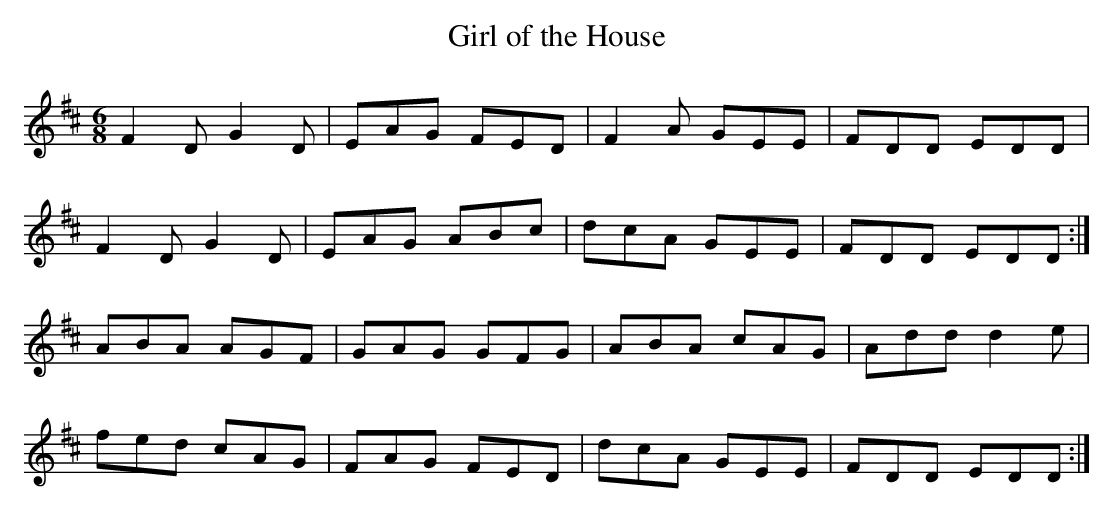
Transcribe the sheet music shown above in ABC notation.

X:1
T: Girl of the House
L: 1/8
M: 6/8
K: D
F2D G2D | EAG FED | F2A GEE | FDD EDD |
F2D G2D | EAG ABc | dcA GEE | FDD EDD :|
ABA AGF | GAG GFG | ABA cAG | Add d2e |
fed cAG | FAG FED | dcA GEE | FDD EDD :|
